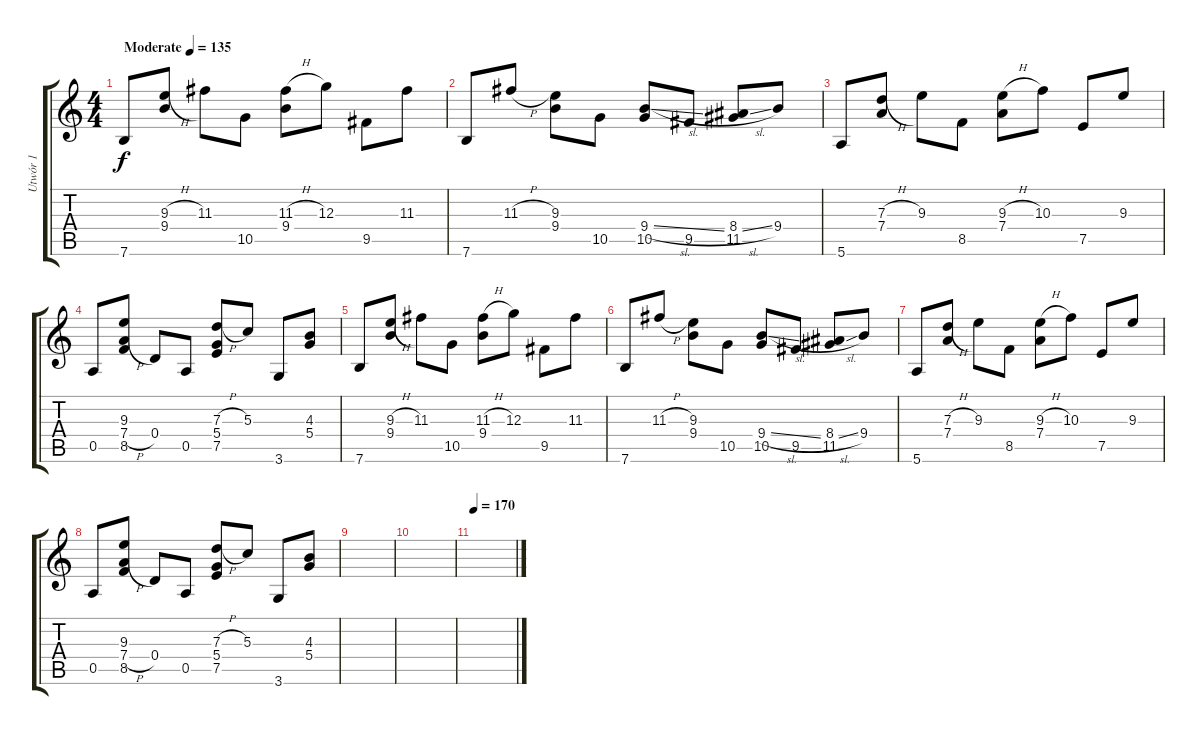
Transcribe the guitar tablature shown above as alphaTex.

\track ("Utwór 1" "Utwór 1") {instrument acousticguitarsteel}
\staff {score tabs}
\tuning (E4 B3 G3 D3 A2 E2) {hide}
\ts (4 4)
\tempo (135 "Moderate")
\clef g2
\ks c
7.6.8{dy f instrument acousticguitarsteel} (9.3{h} 9.4).8 11.3.8 10.5.8 (11.3{h} 9.4).8 12.3.8 9.5.8 11.3.8 |
7.6.8 11.3{h}.8 (9.3 9.4).8 10.5.8 (9.4{sl} 10.5).8 9.5.8 (8.4{sl} 11.5).8 9.4.8 |
5.6.8 (7.3{h} 7.4).8 9.3.8 8.5.8 (9.3{h} 7.4).8 10.3.8 7.5.8 9.3.8 |
0.5.8 (9.3 7.4{h} 8.5).8 0.4.8 0.5.8 (7.3{h} 5.4 7.5).8 5.3.8 3.6.8 (4.3 5.4).8 |
7.6.8 (9.3{h} 9.4).8 11.3.8 10.5.8 (11.3{h} 9.4).8 12.3.8 9.5.8 11.3.8 |
7.6.8 11.3{h}.8 (9.3 9.4).8 10.5.8 (9.4{sl} 10.5).8 9.5.8 (8.4{sl} 11.5).8 9.4.8 |
5.6.8 (7.3{h} 7.4).8 9.3.8 8.5.8 (9.3{h} 7.4).8 10.3.8 7.5.8 9.3.8 |
0.5.8 (9.3 7.4{h} 8.5).8 0.4.8 0.5.8 (7.3{h} 5.4 7.5).8 5.3.8 3.6.8 (4.3 5.4).8 |
|
|
\tempo 170
